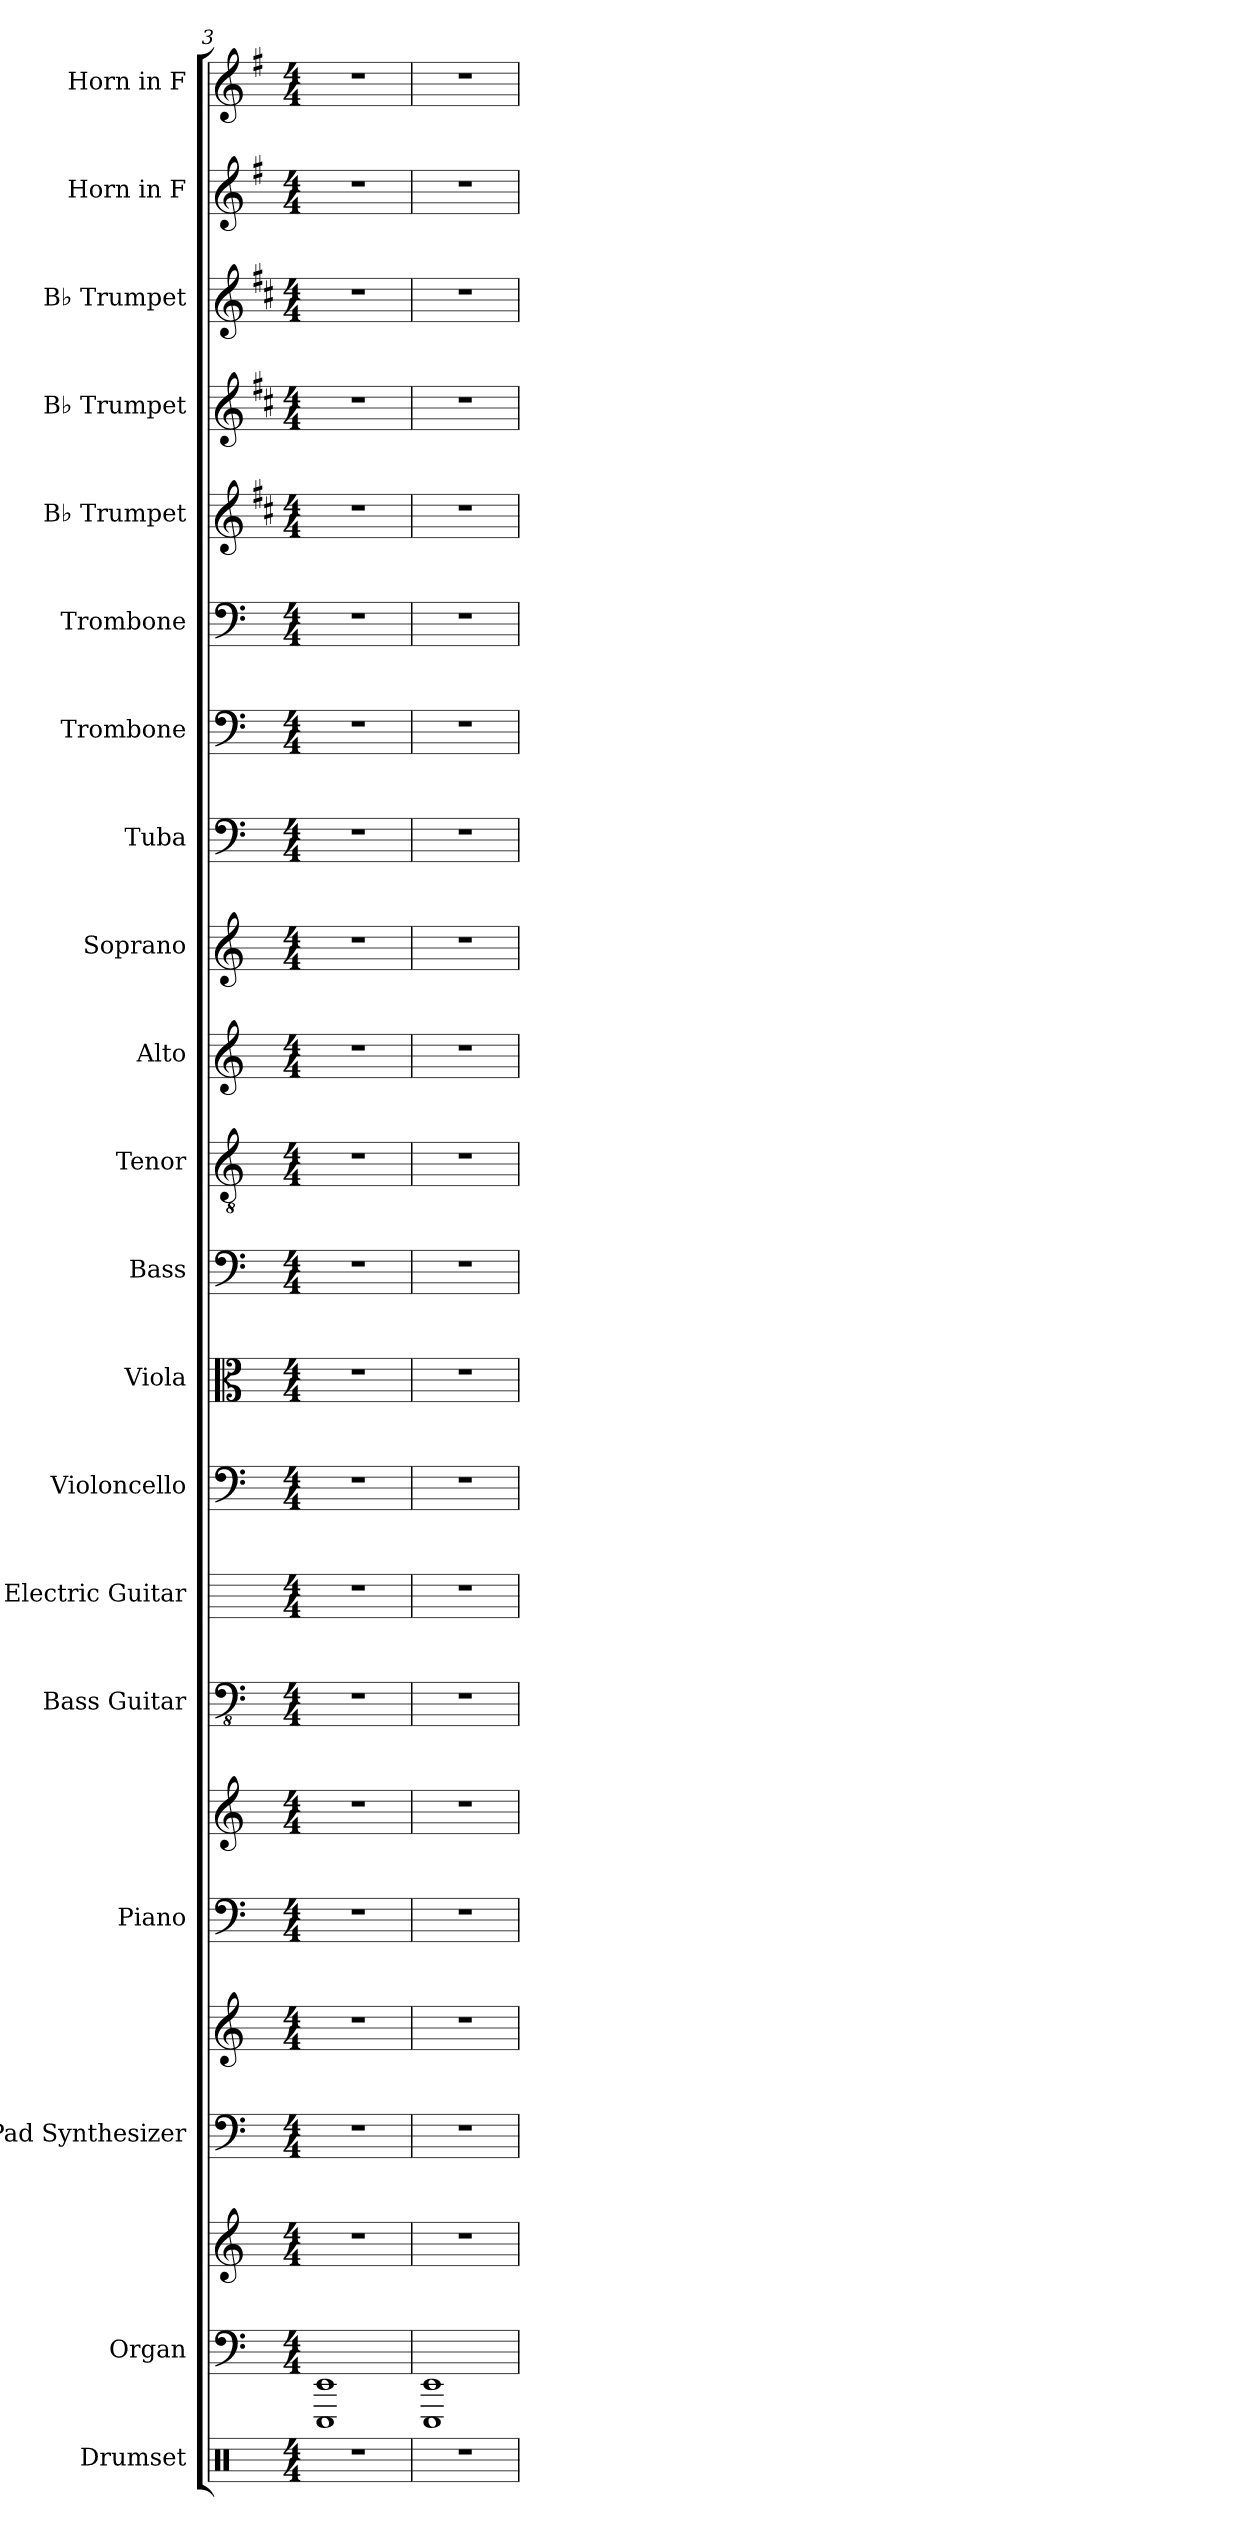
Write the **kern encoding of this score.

**kern	**kern	**kern	**kern	**kern	**kern	**kern	**kern	**kern	**kern	**kern	**kern	**kern	**kern	**kern	**kern	**kern	**kern	**kern	**kern	**kern	**kern	**kern
*part20	*part19	*part19	*part18	*part18	*part17	*part17	*part16	*part15	*part14	*part13	*part12	*part11	*part10	*part9	*part8	*part7	*part6	*part5	*part4	*part3	*part2	*part1
*staff23	*staff22	*staff21	*staff20	*staff19	*staff18	*staff17	*staff16	*staff15	*staff14	*staff13	*staff12	*staff11	*staff10	*staff9	*staff8	*staff7	*staff6	*staff5	*staff4	*staff3	*staff2	*staff1
*I"Drumset	*I"Organ	*	*I"Pad Synthesizer	*	*I"Piano	*	*I"Bass Guitar	*I"Electric Guitar	*I"Violoncello	*I"Viola	*I"Bass	*I"Tenor	*I"Alto	*I"Soprano	*I"Tuba	*I"Trombone	*I"Trombone	*I"B♭ Trumpet	*I"B♭ Trumpet	*I"B♭ Trumpet	*I"Horn in F	*I"Horn in F
*I'Drs.	*I'Org.	*	*I'Synth.	*	*I'Pno.	*	*I'B. Guit.	*I'El. Guit.	*I'Vc.	*I'Vla.	*I'B.	*I'T.	*I'A.	*I'S.	*I'Tba.	*I'Tbn.	*I'Tbn.	*I'B♭ Tpt.	*I'B♭ Tpt.	*I'B♭ Tpt.	*	*
*clefX	*clefF4	*clefG2	*clefF4	*clefG2	*clefF4	*clefG2	*clefFv4	*	*clefF4	*clefC3	*clefF4	*clefGv2	*clefG2	*clefG2	*clefF4	*clefF4	*clefF4	*clefG2	*clefG2	*clefG2	*clefG2	*clefG2
*	*	*	*	*	*	*	*	*	*	*	*	*	*	*	*	*	*	*ITrd1c2	*ITrd1c2	*ITrd1c2	*ITrd4c7	*ITrd4c7
*k[]	*k[]	*k[]	*k[]	*k[]	*k[]	*k[]	*k[]	*k[]	*k[]	*k[]	*k[]	*k[]	*k[]	*k[]	*k[]	*k[]	*k[]	*k[]	*k[]	*k[]	*k[]	*k[]
*M4/4	*M4/4	*M4/4	*M4/4	*M4/4	*M4/4	*M4/4	*M4/4	*M4/4	*M4/4	*M4/4	*M4/4	*M4/4	*M4/4	*M4/4	*M4/4	*M4/4	*M4/4	*M4/4	*M4/4	*M4/4	*M4/4	*M4/4
=3	=3	=3	=3	=3	=3	=3	=3	=3	=3	=3	=3	=3	=3	=3	=3	=3	=3	=3	=3	=3	=3	=3
1r	1EEE 1EE	1r	1r	1r	1r	1r	1r	1r	1r	1r	1r	1r	1r	1r	1r	1r	1r	1r	1r	1r	1r	1r
=4	=4	=4	=4	=4	=4	=4	=4	=4	=4	=4	=4	=4	=4	=4	=4	=4	=4	=4	=4	=4	=4	=4
1r	1EEE 1EE	1r	1r	1r	1r	1r	1r	1r	1r	1r	1r	1r	1r	1r	1r	1r	1r	1r	1r	1r	1r	1r
=	=	=	=	=	=	=	=	=	=	=	=	=	=	=	=	=	=	=	=	=	=	=
*-	*-	*-	*-	*-	*-	*-	*-	*-	*-	*-	*-	*-	*-	*-	*-	*-	*-	*-	*-	*-	*-	*-
